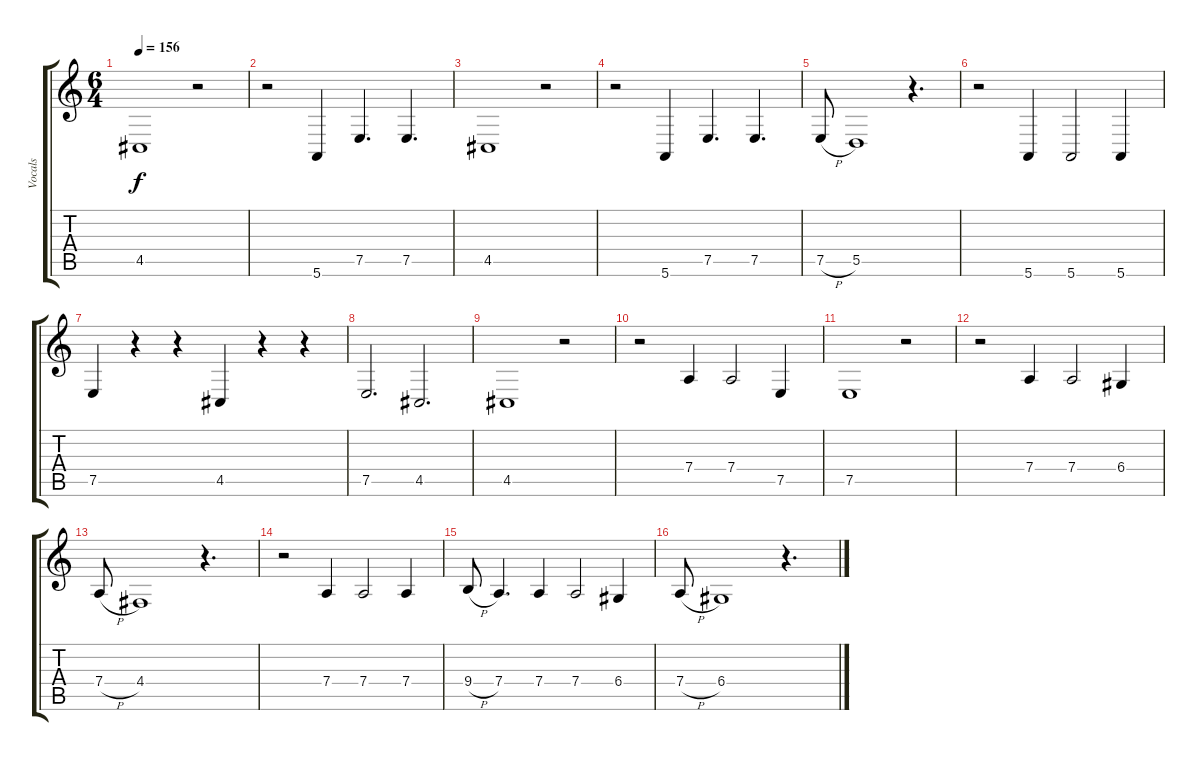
\track ("Vocals" "Vocals") {instrument sopranosax}
\staff {score tabs}
\tuning (E4 B3 G3 D3 A2 E2) {hide}
\ts (6 4)
\tempo 156
\clef g2
\ks c
4.5.1{dy f} r.2 |
r.2 5.6.4 7.5.4{d} 7.5.4{d} |
4.5.1 r.2 |
r.2 5.6.4 7.5.4{d} 7.5.4{d} |
7.5{h}.8 5.5.1 r.4{d} |
r.2 5.6.4 5.6.2 5.6.4 |
7.5.4 r.4 r.4 4.5.4 r.4 r.4 |
7.5.2{d} 4.5.2{d} |
4.5.1 r.2 |
r.2 7.4.4 7.4.2 7.5.4 |
7.5.1 r.2 |
r.2 7.4.4 7.4.2 6.4.4 |
7.4{h}.8 4.4.1 r.4{d} |
r.2 7.4.4 7.4.2 7.4.4 |
9.4{h}.8 7.4.4{d} 7.4.4 7.4.2 6.4.4 |
7.4{h}.8 6.4.1 r.4{d}
